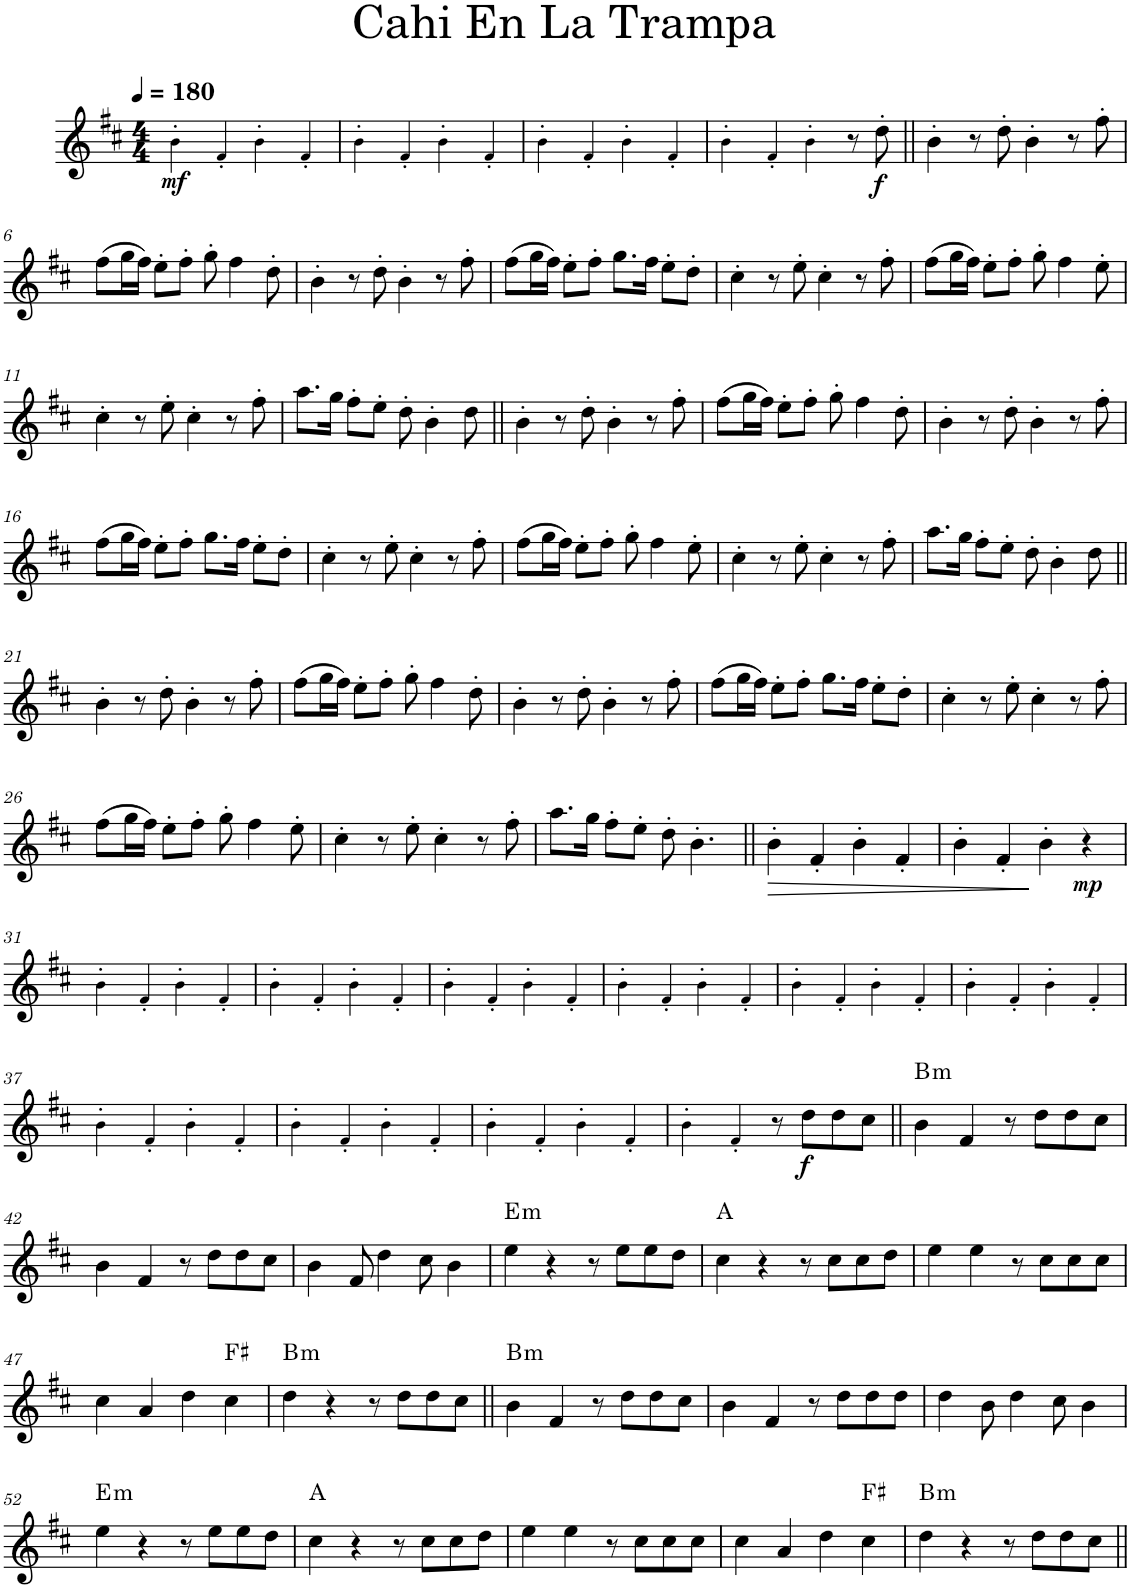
**kern	**dynam	**harte
*part1	*part1	*part1
*staff1	*staff1	*
*I"Bb Trumpet	*	*
*I'Bb Tp.	*	*
*clefG2	*	*
*Trd1c2	*	*
*k[f#c#]	*	*
*M4/4	*	*
*MM180	*	*
=1	=1	=1
!	!LO:DY:b	!
4b'!\	mf	.
4f#'!/	.	.
4b'!\	.	.
4f#'!/	.	.
=2	=2	=2
4b'!\	.	.
4f#'!/	.	.
4b'!\	.	.
4f#'!/	.	.
=3	=3	=3
4b'!\	.	.
4f#'!/	.	.
4b'!\	.	.
4f#'!/	.	.
=4	=4	=4
4b'!\	.	.
4f#'!/	.	.
4b'!\	.	.
8r	.	.
!	!LO:DY:b	!
8dd'\	f	.
=5||	=5||	=5||
4b'\	.	.
8r	.	.
8dd'\	.	.
4b'\	.	.
8r	.	.
8ff#'\	.	.
!!LO:LB:g=z
=6	=6	=6
(8ff#\L	.	.
16gg\L	.	.
16ff#\JJ)	.	.
8ee'\L	.	.
8ff#'\J	.	.
8gg'\	.	.
4ff#\	.	.
8dd'\	.	.
=7	=7	=7
4b'\	.	.
8r	.	.
8dd'\	.	.
4b'\	.	.
8r	.	.
8ff#'\	.	.
=8	=8	=8
(8ff#\L	.	.
16gg\L	.	.
16ff#\JJ)	.	.
8ee'\L	.	.
8ff#'\J	.	.
8.gg\L	.	.
16ff#\Jk	.	.
8ee'\L	.	.
8dd'\J	.	.
=9	=9	=9
4cc#'\	.	.
8r	.	.
8ee'\	.	.
4cc#'\	.	.
8r	.	.
8ff#'\	.	.
=10	=10	=10
(8ff#\L	.	.
16gg\L	.	.
16ff#\JJ)	.	.
8ee'\L	.	.
8ff#'\J	.	.
8gg'\	.	.
4ff#\	.	.
8ee'\	.	.
!!LO:LB:g=z
=11	=11	=11
4cc#'\	.	.
8r	.	.
8ee'\	.	.
4cc#'\	.	.
8r	.	.
8ff#'\	.	.
=12	=12	=12
8.aa\L	.	.
16gg\Jk	.	.
8ff#'\L	.	.
8ee'\J	.	.
8dd'\	.	.
4b'\	.	.
8dd\	.	.
=13||	=13||	=13||
4b'\	.	.
8r	.	.
8dd'\	.	.
4b'\	.	.
8r	.	.
8ff#'\	.	.
=14	=14	=14
(8ff#\L	.	.
16gg\L	.	.
16ff#\JJ)	.	.
8ee'\L	.	.
8ff#'\J	.	.
8gg'\	.	.
4ff#\	.	.
8dd'\	.	.
=15	=15	=15
4b'\	.	.
8r	.	.
8dd'\	.	.
4b'\	.	.
8r	.	.
8ff#'\	.	.
!!LO:LB:g=z
=16	=16	=16
(8ff#\L	.	.
16gg\L	.	.
16ff#\JJ)	.	.
8ee'\L	.	.
8ff#'\J	.	.
8.gg\L	.	.
16ff#\Jk	.	.
8ee'\L	.	.
8dd'\J	.	.
=17	=17	=17
4cc#'\	.	.
8r	.	.
8ee'\	.	.
4cc#'\	.	.
8r	.	.
8ff#'\	.	.
=18	=18	=18
(8ff#\L	.	.
16gg\L	.	.
16ff#\JJ)	.	.
8ee'\L	.	.
8ff#'\J	.	.
8gg'\	.	.
4ff#\	.	.
8ee'\	.	.
=19	=19	=19
4cc#'\	.	.
8r	.	.
8ee'\	.	.
4cc#'\	.	.
8r	.	.
8ff#'\	.	.
=20	=20	=20
8.aa\L	.	.
16gg\Jk	.	.
8ff#'\L	.	.
8ee'\J	.	.
8dd'\	.	.
4b'\	.	.
8dd\	.	.
!!LO:LB:g=z
=21||	=21||	=21||
4b'\	.	.
8r	.	.
8dd'\	.	.
4b'\	.	.
8r	.	.
8ff#'\	.	.
=22	=22	=22
(8ff#\L	.	.
16gg\L	.	.
16ff#\JJ)	.	.
8ee'\L	.	.
8ff#'\J	.	.
8gg'\	.	.
4ff#\	.	.
8dd'\	.	.
=23	=23	=23
4b'\	.	.
8r	.	.
8dd'\	.	.
4b'\	.	.
8r	.	.
8ff#'\	.	.
=24	=24	=24
(8ff#\L	.	.
16gg\L	.	.
16ff#\JJ)	.	.
8ee'\L	.	.
8ff#'\J	.	.
8.gg\L	.	.
16ff#\Jk	.	.
8ee'\L	.	.
8dd'\J	.	.
=25	=25	=25
4cc#'\	.	.
8r	.	.
8ee'\	.	.
4cc#'\	.	.
8r	.	.
8ff#'\	.	.
!!LO:LB:g=z
=26	=26	=26
(8ff#\L	.	.
16gg\L	.	.
16ff#\JJ)	.	.
8ee'\L	.	.
8ff#'\J	.	.
8gg'\	.	.
4ff#\	.	.
8ee'\	.	.
=27	=27	=27
4cc#'\	.	.
8r	.	.
8ee'\	.	.
4cc#'\	.	.
8r	.	.
8ff#'\	.	.
=28	=28	=28
8.aa\L	.	.
16gg\Jk	.	.
8ff#'\L	.	.
8ee'\J	.	.
8dd'\	.	.
4.b'\	.	.
=29||	=29||	=29||
!	!LO:HP:b	!
4b'\	>	.
4f#'/	.	.
4b'\	.	.
4f#'/	.	.
=30	=30	=30
4b'\	.	.
4f#'/	.	.
4b'\	]	.
!	!LO:DY:b	!
4r	mp	.
!!LO:LB:g=z
=31	=31	=31
4b'!\	.	.
4f#'!/	.	.
4b'!\	.	.
4f#'!/	.	.
=32	=32	=32
4b'!\	.	.
4f#'!/	.	.
4b'!\	.	.
4f#'!/	.	.
=33	=33	=33
4b'!\	.	.
4f#'!/	.	.
4b'!\	.	.
4f#'!/	.	.
=34	=34	=34
4b'!\	.	.
4f#'!/	.	.
4b'!\	.	.
4f#'!/	.	.
=35	=35	=35
4b'!\	.	.
4f#'!/	.	.
4b'!\	.	.
4f#'!/	.	.
=36	=36	=36
4b'!\	.	.
4f#'!/	.	.
4b'!\	.	.
4f#'!/	.	.
!!LO:LB:g=z
=37	=37	=37
4b'!\	.	.
4f#'!/	.	.
4b'!\	.	.
4f#'!/	.	.
=38	=38	=38
4b'!\	.	.
4f#'!/	.	.
4b'!\	.	.
4f#'!/	.	.
=39	=39	=39
4b'!\	.	.
4f#'!/	.	.
4b'!\	.	.
4f#'!/	.	.
=40	=40	=40
4b'!\	.	.
4f#'!/	.	.
8r	.	.
!	!LO:DY:b	!
8dd\L	f	.
8dd\	.	.
8cc#\J	.	.
=41||	=41||	=41||
!	!	!LO:H:kt=m
4b\	.	B:min
4f#/	.	.
8r	.	.
8dd\L	.	.
8dd\	.	.
8cc#\J	.	.
!!LO:LB:g=z
=42	=42	=42
4b\	.	.
4f#/	.	.
8r	.	.
8dd\L	.	.
8dd\	.	.
8cc#\J	.	.
=43	=43	=43
4b\	.	.
8f#/	.	.
4dd\	.	.
8cc#\	.	.
4b\	.	.
=44	=44	=44
!	!	!LO:H:kt=m
4ee\	.	E:min
4r	.	.
8r	.	.
8ee\L	.	.
8ee\	.	.
8dd\J	.	.
=45	=45	=45
4cc#\	.	A:maj
4r	.	.
8r	.	.
8cc#\L	.	.
8cc#\	.	.
8dd\J	.	.
=46	=46	=46
4ee\	.	.
4ee\	.	.
8r	.	.
8cc#\L	.	.
8cc#\	.	.
8cc#\J	.	.
!!LO:LB:g=z
=47	=47	=47
4cc#\	.	.
4a/	.	.
4dd\	.	.
4cc#\	.	F#:maj
=48	=48	=48
!	!	!LO:H:kt=m
4dd\	.	B:min
4r	.	.
8r	.	.
8dd\L	.	.
8dd\	.	.
8cc#\J	.	.
=49||	=49||	=49||
!	!	!LO:H:kt=m
4b\	.	B:min
4f#/	.	.
8r	.	.
8dd\L	.	.
8dd\	.	.
8cc#\J	.	.
=50	=50	=50
4b\	.	.
4f#/	.	.
8r	.	.
8dd\L	.	.
8dd\	.	.
8dd\J	.	.
=51	=51	=51
4dd\	.	.
8b\	.	.
4dd\	.	.
8cc#\	.	.
4b\	.	.
!!LO:LB:g=z
=52	=52	=52
!	!	!LO:H:kt=m
4ee\	.	E:min
4r	.	.
8r	.	.
8ee\L	.	.
8ee\	.	.
8dd\J	.	.
=53	=53	=53
4cc#\	.	A:maj
4r	.	.
8r	.	.
8cc#\L	.	.
8cc#\	.	.
8dd\J	.	.
=54	=54	=54
4ee\	.	.
4ee\	.	.
8r	.	.
8cc#\L	.	.
8cc#\	.	.
8cc#\J	.	.
=55	=55	=55
4cc#\	.	.
4a/	.	.
4dd\	.	.
4cc#\	.	F#:maj
=56	=56	=56
!	!	!LO:H:kt=m
4dd\	.	B:min
4r	.	.
8r	.	.
8dd\L	.	.
8dd\	.	.
8cc#\J	.	.
=||	=||	=||
*-	*-	*-
